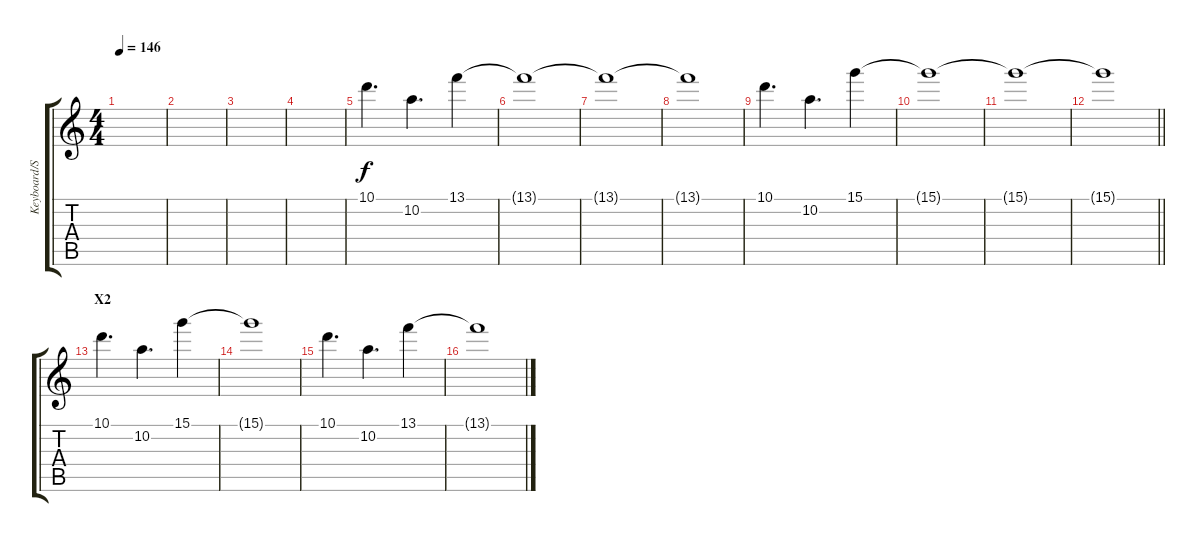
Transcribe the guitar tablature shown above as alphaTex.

\track ("Keyboard/Samples" "Keyboard/S") {instrument electricguitarjazz}
\staff {score tabs}
\tuning (E4 B3 G3 D3 A2 E2) {hide}
\ts (4 4)
\tempo 146
\clef g2
\ks c
|
|
|
|
10.1.4{d dy f volume 11 instrument distortionguitar} 10.2.4{d} 13.1.4 |
13.1{t}.1 |
13.1{t}.1{volume 0} |
13.1{t}.1 |
10.1.4{d volume 11 instrument distortionguitar} 10.2.4{d} 15.1.4 |
15.1{t}.1{volume 0} |
15.1{t}.1 |
\barLineRight lightlight
15.1{t}.1 |
\section ("" "X2")
10.1.4{d volume 11 instrument distortionguitar} 10.2.4{d} 15.1.4 |
15.1{t}.1 |
10.1.4{d} 10.2.4{d} 13.1.4 |
13.1{t}.1
